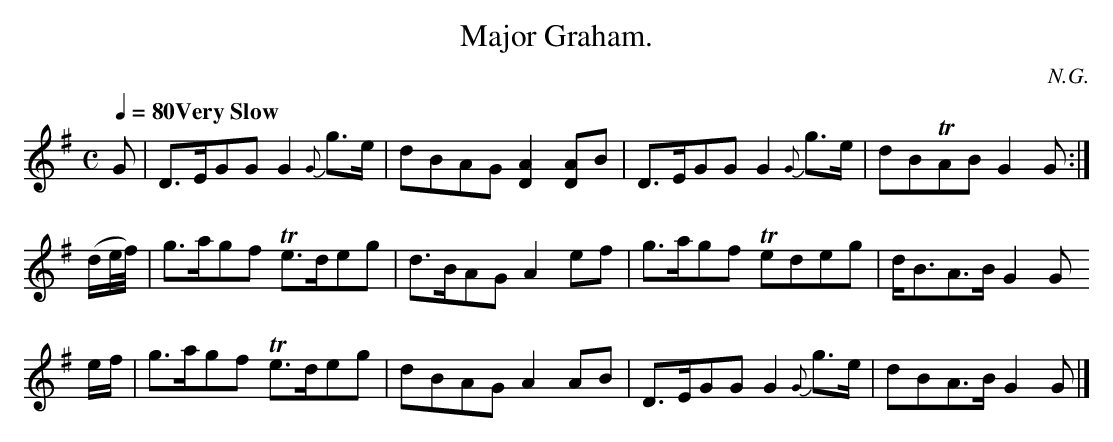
X:1
T:Major Graham.
C:N.G.
M:C
L:1/8
Q:1/4=80 "Very Slow"
K:G
 G        |D>EGG  G2{G}g>e|dBAG [D2A2] [AD]B|D>EGG  G2{G}g>e|dBTAB  G2G:|
(d/e//f//)|g>agf Te>deg   |d>BAG A2     ef  |g>agf   Tedeg    |d<BA>B G2G
 e/f/|     g>agf Te>deg   |dBAG  A2     AB  |D>EGG    G2{G}g>e|dBA>B  G2G|]
